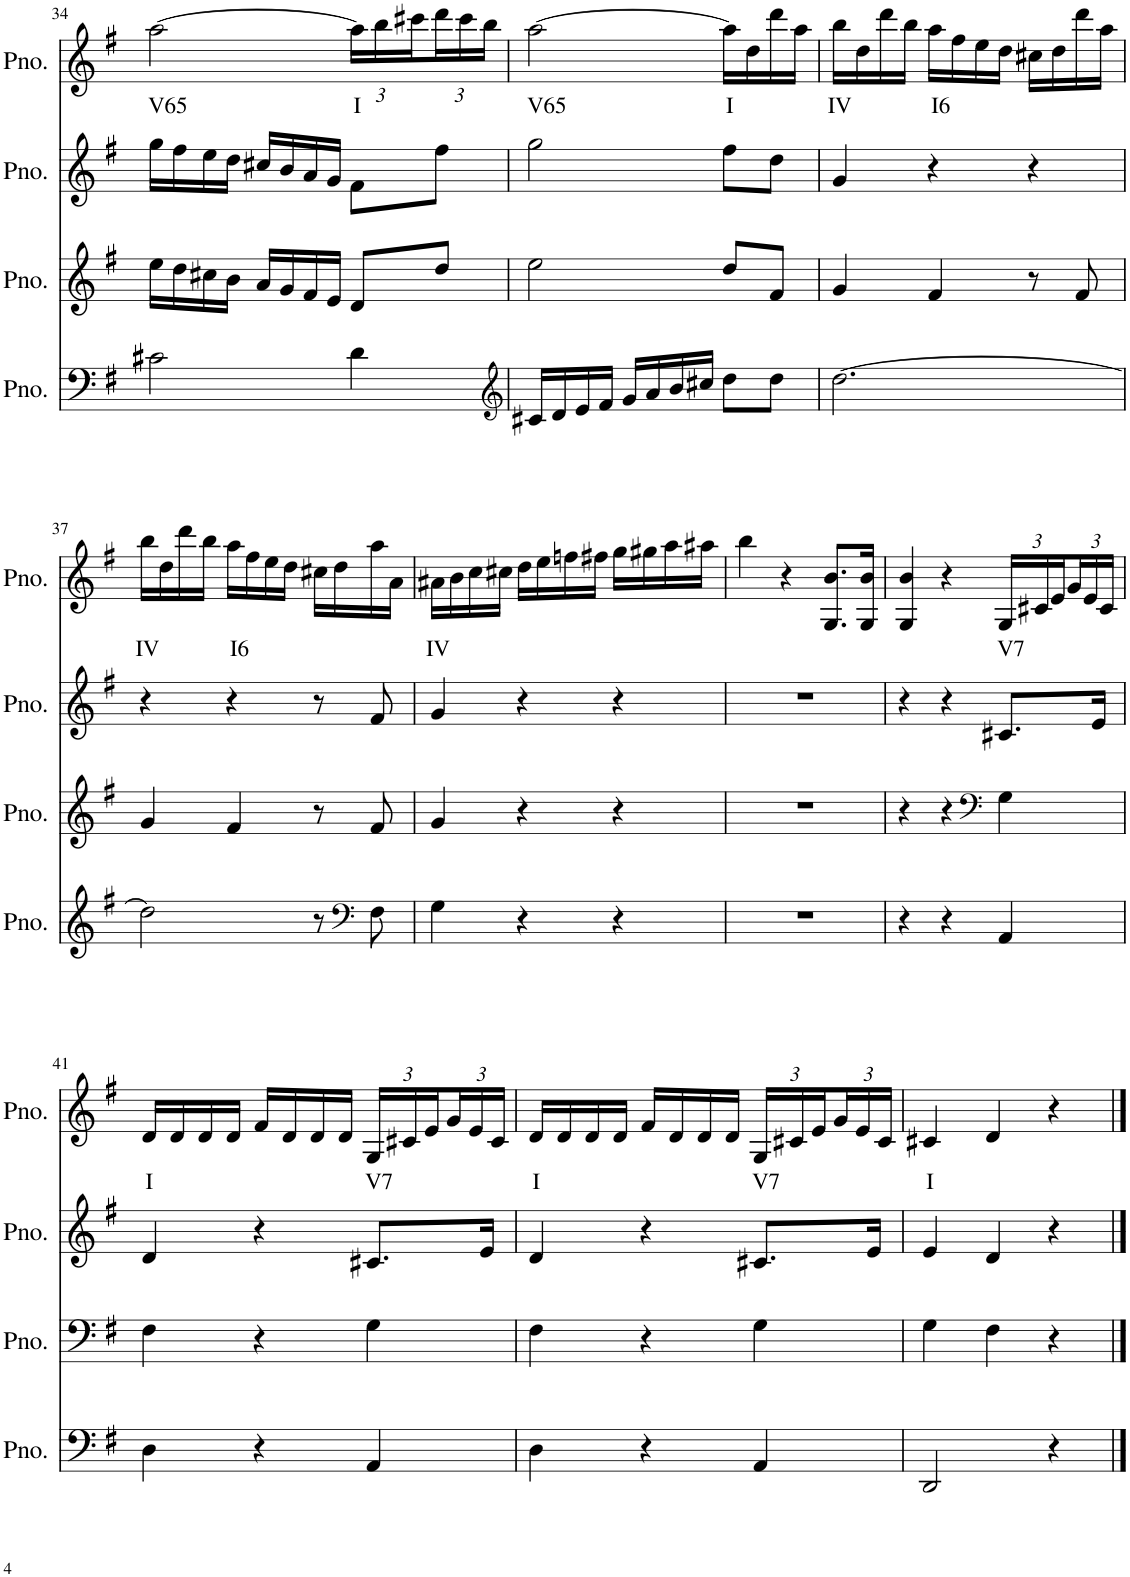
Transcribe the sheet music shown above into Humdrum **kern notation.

**kern	**kern	**kern	**kern	**text
*part4	*part3	*part2	*part1	*part1
*staff4	*staff3	*staff2	*staff1	*staff1
*I"Piano	*I"Piano	*I"Piano	*I"Piano, MIDI File Track 4 Ch4 Ch1 Ch1 Ch1 Ch1	*
*I'Pno.	*I'Pno.	*I'Pno.	*I'Pno.	*
!!LO:PB:g=z
*clefF4	*clefG2	*clefG2	*clefG2	*
*k[f#]	*k[f#]	*k[f#]	*k[f#]	*
*M3/4	*M3/4	*M3/4	*M3/4	*
=34	=34	=34	=34	=34
!	!	!	!	!LO:LY:b
2c#X\	16ee\LL	16gg\LL	[2aa\	V65
.	16dd\	16ff#\	.	.
.	16cc#X\	16ee\	.	.
.	16b\JJ	16dd\JJ	.	.
.	16a/LL	16cc#X/LL	.	.
.	16g/	16b/	.	.
.	16f#/	16a/	.	.
.	16e/JJ	16g/JJ	.	.
*	*	*	*Xbrackettup	*
!	!	!	!	!LO:LY:b
4d\	8d/L	8f#\L	24aa\LL]	I
.	.	.	24bb\	.
.	.	.	24ccc#X\	.
.	8dd/J	8ff#\J	24ddd\	.
.	.	.	24ccc#\	.
.	.	.	24bb\JJ	.
=35	=35	=35	=35	=35
*clefG2	*	*	*	*
!	!	!	!	!LO:LY:b
16c#X/LL	2ee\	2gg\	[2aa\	V65
16d/	.	.	.	.
16e/	.	.	.	.
16f#/JJ	.	.	.	.
16g/LL	.	.	.	.
16a/	.	.	.	.
16b/	.	.	.	.
16cc#X/JJ	.	.	.	.
!	!	!	!	!LO:LY:b
8dd\L	8dd/L	8ff#\L	16aa\LL]	I
.	.	.	16dd\	.
8dd\J	8f#/J	8dd\J	16ddd\	.
.	.	.	16aa\JJ	.
=36	=36	=36	=36	=36
!	!	!	!	!LO:LY:b
[2.dd\	4g/	4g/	16bb\LL	IV
.	.	.	16dd\	.
.	.	.	16ddd\	.
.	.	.	16bb\JJ	.
!	!	!	!	!LO:LY:b
.	4f#/	4r	16aa\LL	I6
.	.	.	16ff#\	.
.	.	.	16ee\	.
.	.	.	16dd\JJ	.
.	8r	4r	16cc#X\LL	.
.	.	.	16dd\	.
.	8f#/	.	16ddd\	.
.	.	.	16aa\JJ	.
!!LO:LB:g=z
=37	=37	=37	=37	=37
!	!	!	!	!LO:LY:b
2dd\]	4g/	4r	16bb\LL	IV
.	.	.	16dd\	.
.	.	.	16ddd\	.
.	.	.	16bb\JJ	.
!	!	!	!	!LO:LY:b
.	4f#/	4r	16aa\LL	I6
.	.	.	16ff#\	.
.	.	.	16ee\	.
.	.	.	16dd\JJ	.
8r	8r	8r	16cc#X\LL	.
.	.	.	16dd\	.
*clefF4	*	*	*	*
8F#\	8f#/	8f#/	16aa\	.
.	.	.	16a\JJ	.
=38	=38	=38	=38	=38
!	!	!	!	!LO:LY:b
4G\	4g/	4g/	16a#X\LL	IV
.	.	.	16b\	.
.	.	.	16cc\	.
.	.	.	16cc#X\JJ	.
4r	4r	4r	16dd\LL	.
.	.	.	16ee\	.
.	.	.	16ffn\	.
.	.	.	16ff#X\JJ	.
4r	4r	4r	16gg\LL	.
.	.	.	16gg#X\	.
.	.	.	16aa\	.
.	.	.	16aa#X\JJ	.
=39	=39	=39	=39	=39
2.r	2.r	2.r	4bb\	.
.	.	.	4r	.
.	.	.	8.G/ 8.b/L	.
.	.	.	16G/ 16b/Jk	.
=40	=40	=40	=40	=40
4r	4r	4r	4G/ 4b/	.
4r	4r	4r	4r	.
*	*clefF4	*	*	*
!	!	!	!	!LO:LY:b
4AA/	4G\	8.c#X/L	24G/LL	V7
.	.	.	24c#X/	.
.	.	.	24e/	.
.	.	.	24g/	.
.	.	.	24e/	.
.	.	16e/Jk	.	.
.	.	.	24c#/JJ	.
!!LO:LB:g=z
=41	=41	=41	=41	=41
!	!	!	!	!LO:LY:b
4D\	4F#\	4d/	16d/LL	I
.	.	.	16d/	.
.	.	.	16d/	.
.	.	.	16d/JJ	.
4r	4r	4r	16f#/LL	.
.	.	.	16d/	.
.	.	.	16d/	.
.	.	.	16d/JJ	.
!	!	!	!	!LO:LY:b
4AA/	4G\	8.c#X/L	24G/LL	V7
.	.	.	24c#X/	.
.	.	.	24e/	.
.	.	.	24g/	.
.	.	.	24e/	.
.	.	16e/Jk	.	.
.	.	.	24c#/JJ	.
=42	=42	=42	=42	=42
!	!	!	!	!LO:LY:b
4D\	4F#\	4d/	16d/LL	I
.	.	.	16d/	.
.	.	.	16d/	.
.	.	.	16d/JJ	.
4r	4r	4r	16f#/LL	.
.	.	.	16d/	.
.	.	.	16d/	.
.	.	.	16d/JJ	.
!	!	!	!	!LO:LY:b
4AA/	4G\	8.c#X/L	24G/LL	V7
.	.	.	24c#X/	.
.	.	.	24e/	.
.	.	.	24g/	.
.	.	.	24e/	.
.	.	16e/Jk	.	.
.	.	.	24c#/JJ	.
=43	=43	=43	=43	=43
!	!	!	!	!LO:LY:b
2DD/	4G\	4e/	4c#X/	I
.	4F#\	4d/	4d/	.
4r	4r	4r	4r	.
==	==	==	==	==
*-	*-	*-	*-	*-
